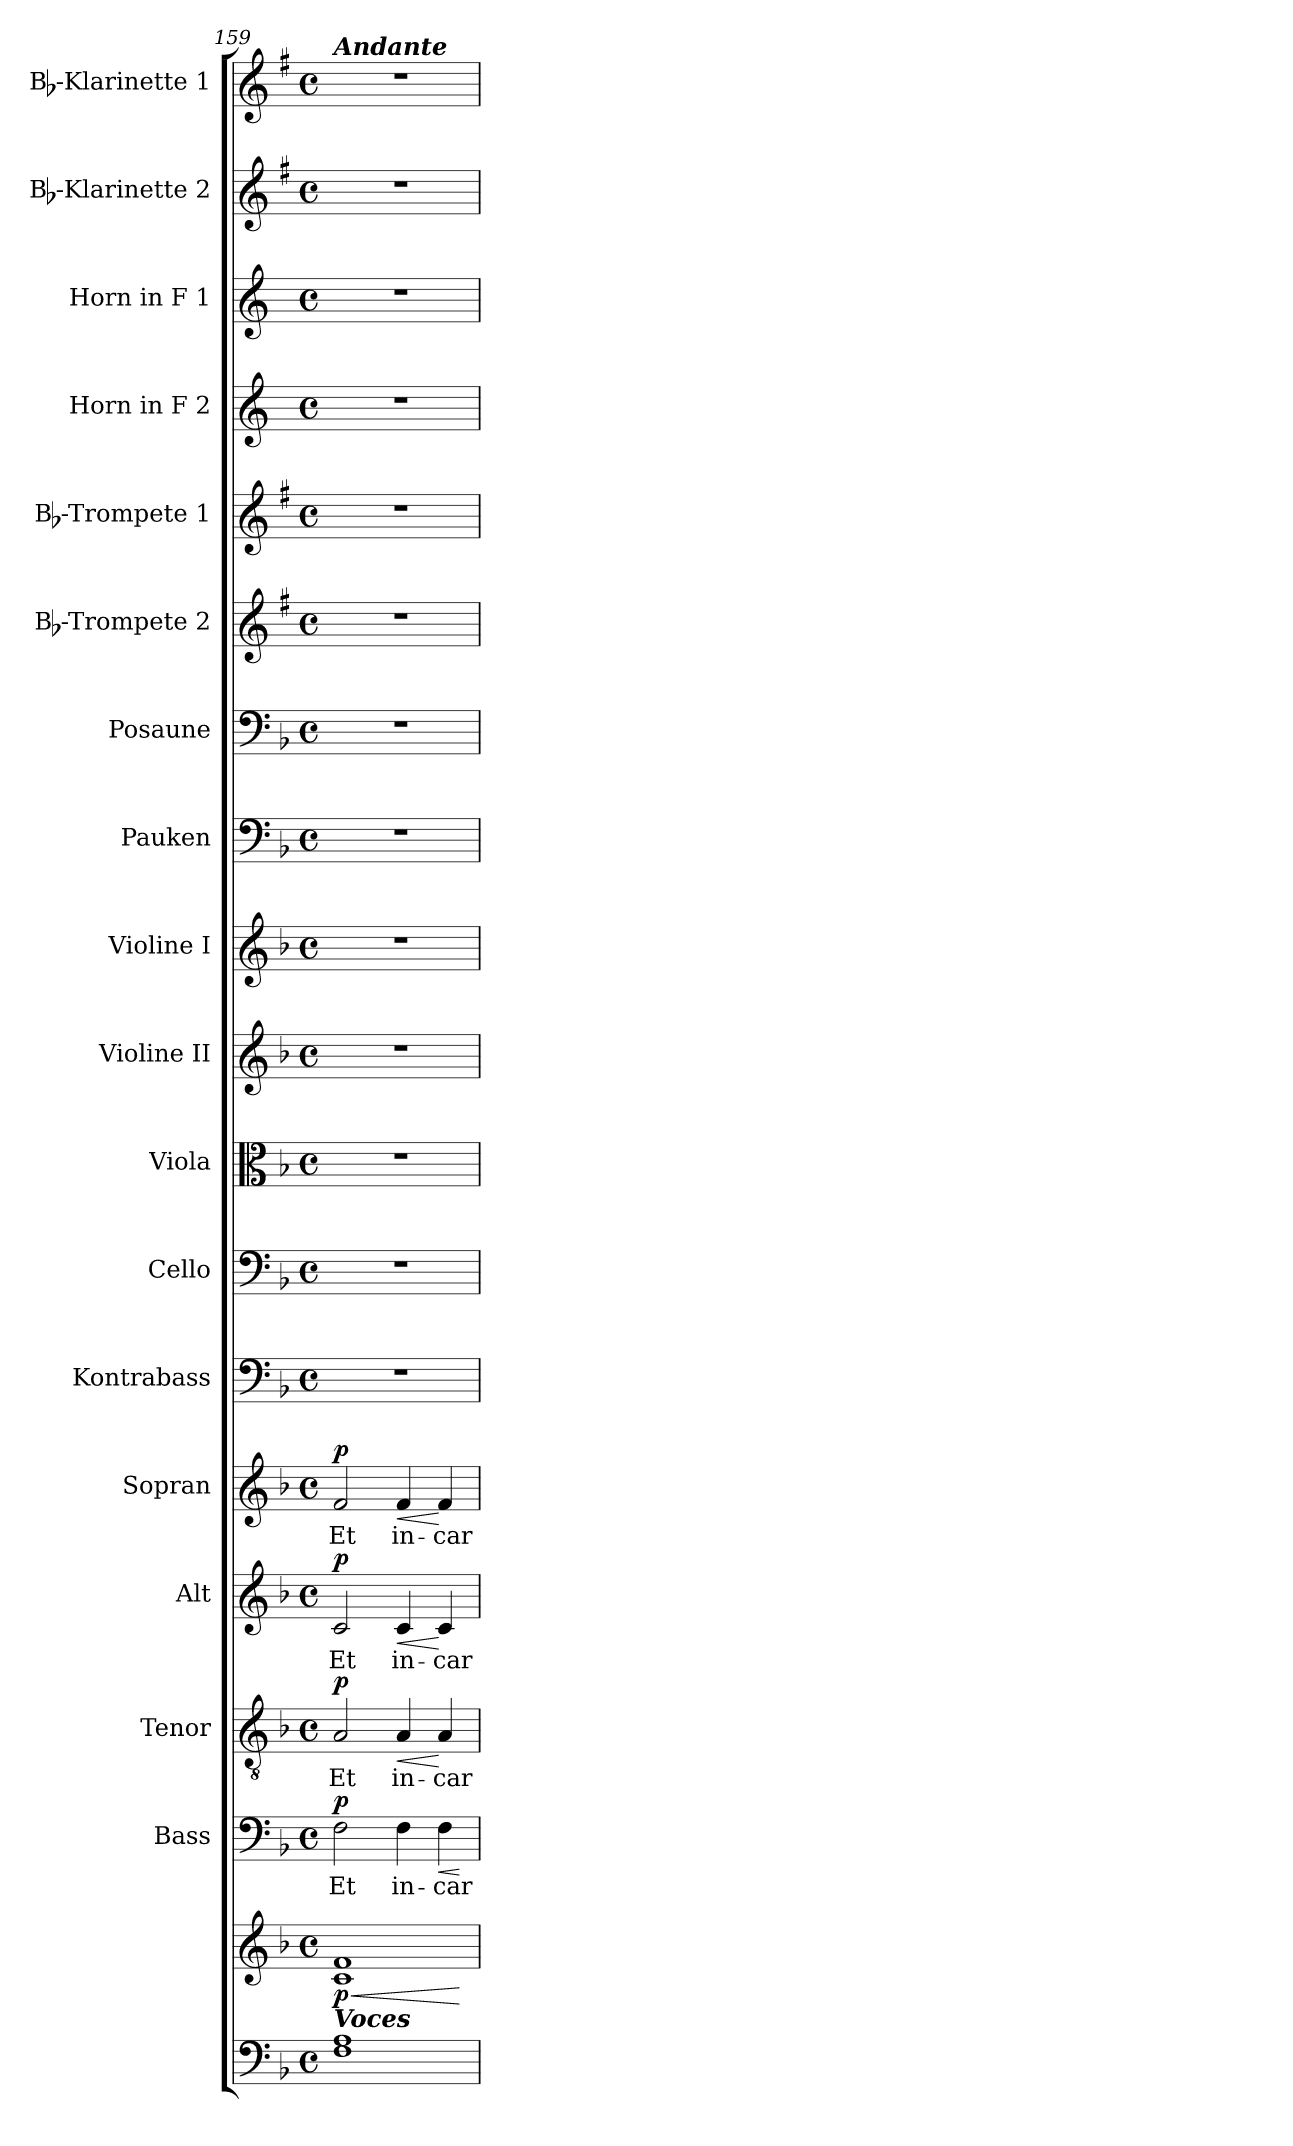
**kern	**kern	**dynam	**kern	**text	**dynam	**kern	**text	**dynam	**kern	**text	**dynam	**kern	**text	**dynam	**kern	**kern	**kern	**kern	**kern	**kern	**kern	**kern	**kern	**kern	**kern	**kern	**kern
*part18	*part18	*part18	*part17	*part17	*part17	*part16	*part16	*part16	*part15	*part15	*part15	*part14	*part14	*part14	*part13	*part12	*part11	*part10	*part9	*part8	*part7	*part6	*part5	*part4	*part3	*part2	*part1
*staff19	*staff18	*staff18/19	*staff17	*staff17	*staff17	*staff16	*staff16	*staff16	*staff15	*staff15	*staff15	*staff14	*staff14	*staff14	*staff13	*staff12	*staff11	*staff10	*staff9	*staff8	*staff7	*staff6	*staff5	*staff4	*staff3	*staff2	*staff1
*	*	*	*I"Bass	*	*	*I"Tenor	*	*	*I"Alt	*	*	*I"Sopran	*	*	*I"Kontrabass	*I"Cello	*I"Viola	*I"Violine II	*I"Violine I	*I"Pauken	*I"Posaune	*I"Bb-Trompete 2	*I"Bb-Trompete 1	*I"Horn in F 2	*I"Horn in F 1	*I"Bb-Klarinette 2	*I"Bb-Klarinette 1
*	*	*	*I'B.	*	*	*I'T.	*	*	*I'A.	*	*	*I'S.	*	*	*I'Kb.	*	*I'Vla.	*I'Vl. II	*I'Vl. I	*I'Pk.	*I'Pos.	*I'Bb Trp. 2	*I'Bb Trp. 1	*	*	*I'Bb Kl. 2	*I'Bb Kl. 1
*clefF4	*clefG2	*	*clefF4	*	*	*clefGv2	*	*	*clefG2	*	*	*clefG2	*	*	*clefF4	*clefF4	*clefC3	*clefG2	*clefG2	*clefF4	*clefF4	*clefG2	*clefG2	*clefG2	*clefG2	*clefG2	*clefG2
*	*	*	*	*	*	*	*	*	*	*	*	*	*	*	*ITrd7c12	*	*	*	*	*	*	*ITrd1c2	*ITrd1c2	*ITrd4c7	*ITrd4c7	*ITrd1c2	*ITrd1c2
*k[b-]	*k[b-]	*	*k[b-]	*	*	*k[b-]	*	*	*k[b-]	*	*	*k[b-]	*	*	*k[b-]	*k[b-]	*k[b-]	*k[b-]	*k[b-]	*k[b-]	*k[b-]	*k[b-]	*k[b-]	*k[b-]	*k[b-]	*k[b-]	*k[b-]
*F:	*F:	*	*F:	*	*	*F:	*	*	*F:	*	*	*F:	*	*	*F:	*F:	*F:	*F:	*F:	*F:	*F:	*F:	*F:	*F:	*F:	*F:	*F:
*M4/4	*M4/4	*	*M4/4	*	*	*M4/4	*	*	*M4/4	*	*	*M4/4	*	*	*M4/4	*M4/4	*M4/4	*M4/4	*M4/4	*M4/4	*M4/4	*M4/4	*M4/4	*M4/4	*M4/4	*M4/4	*M4/4
*met(c)	*met(c)	*	*met(c)	*	*	*met(c)	*	*	*met(c)	*	*	*met(c)	*	*	*met(c)	*met(c)	*met(c)	*met(c)	*met(c)	*met(c)	*met(c)	*met(c)	*met(c)	*met(c)	*met(c)	*met(c)	*met(c)
=159	=159	=159	=159	=159	=159	=159	=159	=159	=159	=159	=159	=159	=159	=159	=159	=159	=159	=159	=159	=159	=159	=159	=159	=159	=159	=159	=159
!	!	!	!	!	!	!	!	!	!	!	!	!	!	!	!	!	!	!	!	!	!	!	!	!	!	!	!LO:TX:a:Bi:t=Andante
!	!LO:TX:b:Bi:t=Voces	!	!	!	!	!	!	!	!	!	!	!	!	!	!	!	!	!	!	!	!	!	!	!	!	!	!
!	!	!LO:HP:b	!	!LO:LY:b	!	!	!LO:LY:b	!	!	!LO:LY:b	!	!	!LO:LY:b	!	!	!	!	!	!	!	!	!	!	!	!	!	!
!	!	!LO:DY:n=1:b	!	!	!LO:DY:a	!	!	!LO:DY:a	!	!	!LO:DY:a	!	!	!LO:DY:a	!	!	!	!	!	!	!	!	!	!	!	!	!
1F 1A	1c 1f	< p	2F\	Et	p	2A/	Et	p	2c/	Et	p	2f/	Et	p	1r	1r	1r	1r	1r	1r	1r	1r	1r	1r	1r	1r	1r
!	!	!	!	!LO:LY:b	!	!	!LO:LY:b	!LO:HP:b	!	!LO:LY:b	!LO:HP:b	!	!LO:LY:b	!LO:HP:b	!	!	!	!	!	!	!	!	!	!	!	!	!
.	.	.	4F\	in-	.	4A/	in-	<	4c/	in-	<	4f/	in-	<	.	.	.	.	.	.	.	.	.	.	.	.	.
!	!	!	!	!LO:LY:b	!LO:HP:b	!	!LO:LY:b	!	!	!LO:LY:b	!	!	!LO:LY:b	!	!	!	!	!	!	!	!	!	!	!	!	!	!
.	.	.	4F\	-car-	<	4A/	-car-	[	4c/	-car-	[	4f/	-car-	[	.	.	.	.	.	.	.	.	.	.	.	.	.
.	.	[	.	.	[	.	.	.	.	.	.	.	.	.	.	.	.	.	.	.	.	.	.	.	.	.	.
=	=	=	=	=	=	=	=	=	=	=	=	=	=	=	=	=	=	=	=	=	=	=	=	=	=	=	=
*-	*-	*-	*-	*-	*-	*-	*-	*-	*-	*-	*-	*-	*-	*-	*-	*-	*-	*-	*-	*-	*-	*-	*-	*-	*-	*-	*-
